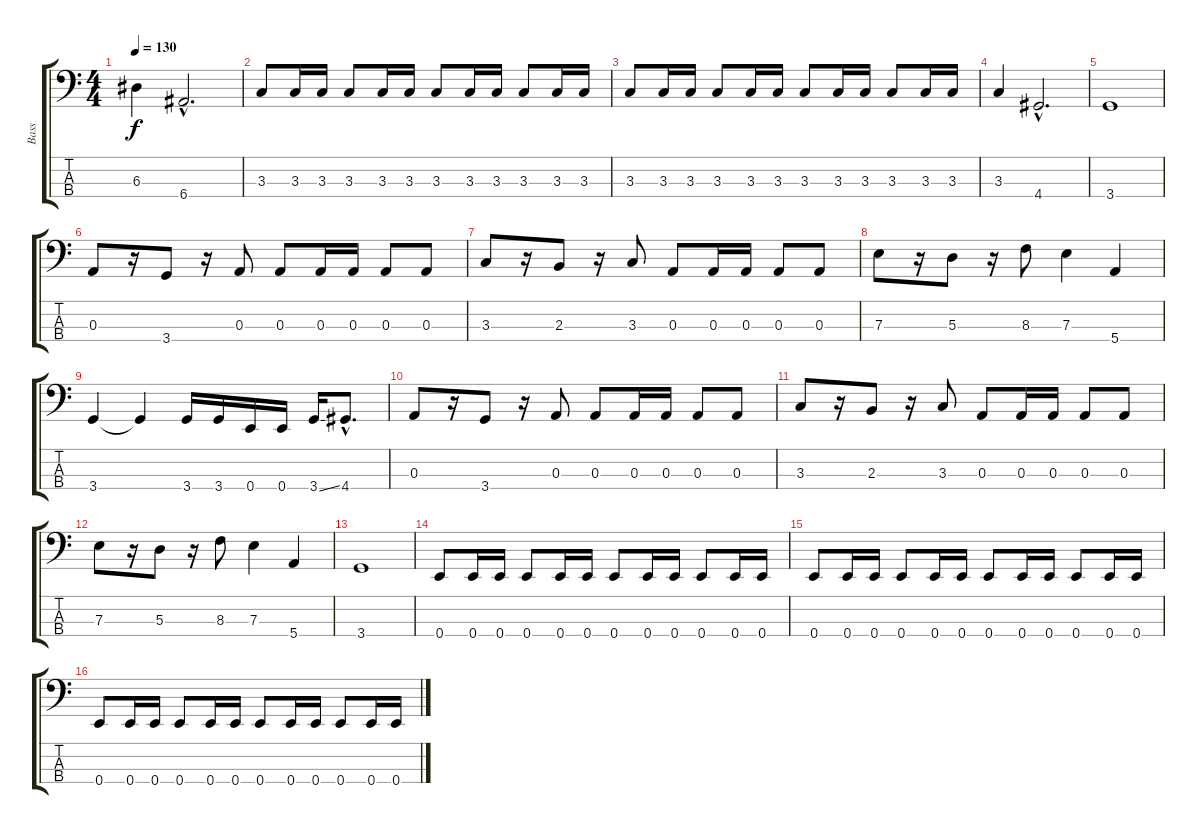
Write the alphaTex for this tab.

\track ("Bass" "Bass") {instrument electricbassfinger}
\staff {score tabs}
\tuning (G2 D2 A1 E1) {hide}
\ts (4 4)
\tempo 130
\clef f4
\ks c
6.3.4{dy f} 6.4{hac}.2{d} |
3.3.8 3.3.16 3.3.16 3.3.8 3.3.16 3.3.16 3.3.8 3.3.16 3.3.16 3.3.8 3.3.16 3.3.16 |
3.3.8 3.3.16 3.3.16 3.3.8 3.3.16 3.3.16 3.3.8 3.3.16 3.3.16 3.3.8 3.3.16 3.3.16 |
3.3.4 4.4{hac}.2{d} |
3.4.1 |
0.3.8 r.16 3.4.8 r.16 0.3.8 0.3.8 0.3.16 0.3.16 0.3.8 0.3.8 |
3.3.8 r.16 2.3.8 r.16 3.3.8 0.3.8 0.3.16 0.3.16 0.3.8 0.3.8 |
7.3.8 r.16 5.3.8 r.16 8.3.8 7.3.4 5.4.4 |
3.4.4 3.4{t}.4 3.4.16 3.4.16 0.4.16 0.4.16 3.4{ss}.16 4.4{hac}.8{d} |
0.3.8 r.16 3.4.8 r.16 0.3.8 0.3.8 0.3.16 0.3.16 0.3.8 0.3.8 |
3.3.8 r.16 2.3.8 r.16 3.3.8 0.3.8 0.3.16 0.3.16 0.3.8 0.3.8 |
7.3.8 r.16 5.3.8 r.16 8.3.8 7.3.4 5.4.4 |
3.4.1 |
0.4.8 0.4.16 0.4.16 0.4.8 0.4.16 0.4.16 0.4.8 0.4.16 0.4.16 0.4.8 0.4.16 0.4.16 |
0.4.8 0.4.16 0.4.16 0.4.8 0.4.16 0.4.16 0.4.8 0.4.16 0.4.16 0.4.8 0.4.16 0.4.16 |
0.4.8 0.4.16 0.4.16 0.4.8 0.4.16 0.4.16 0.4.8 0.4.16 0.4.16 0.4.8 0.4.16 0.4.16
